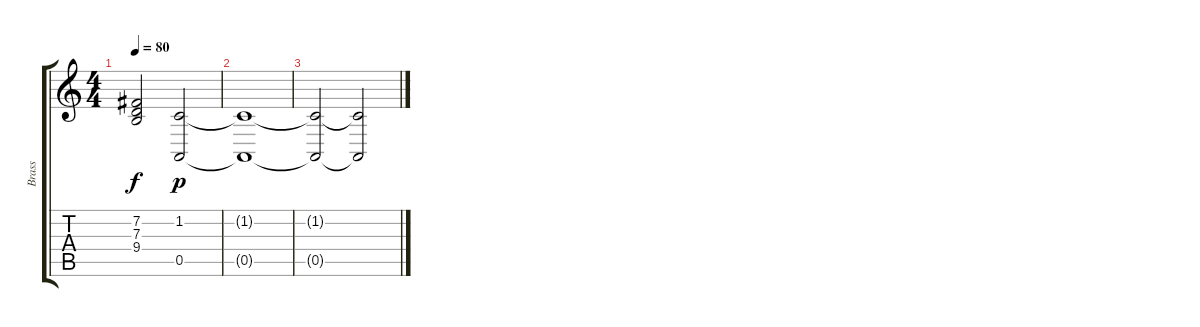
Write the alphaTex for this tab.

\track ("Brass" "Brass") {instrument tuba}
\staff {score tabs}
\tuning (E4 B3 G3 D3 A2 E2) {hide}
\ts (4 4)
\tempo 80
\clef g2
\ks c
(7.2{t} 7.3{t} 9.4{t}).2{dy f volume 0} (1.2 0.5).2{dy p volume 13} |
(1.2{t} 0.5{t}).1 |
(1.2{t} 0.5{t}).2 (1.2{t} 0.5{t}).2{volume 0}
